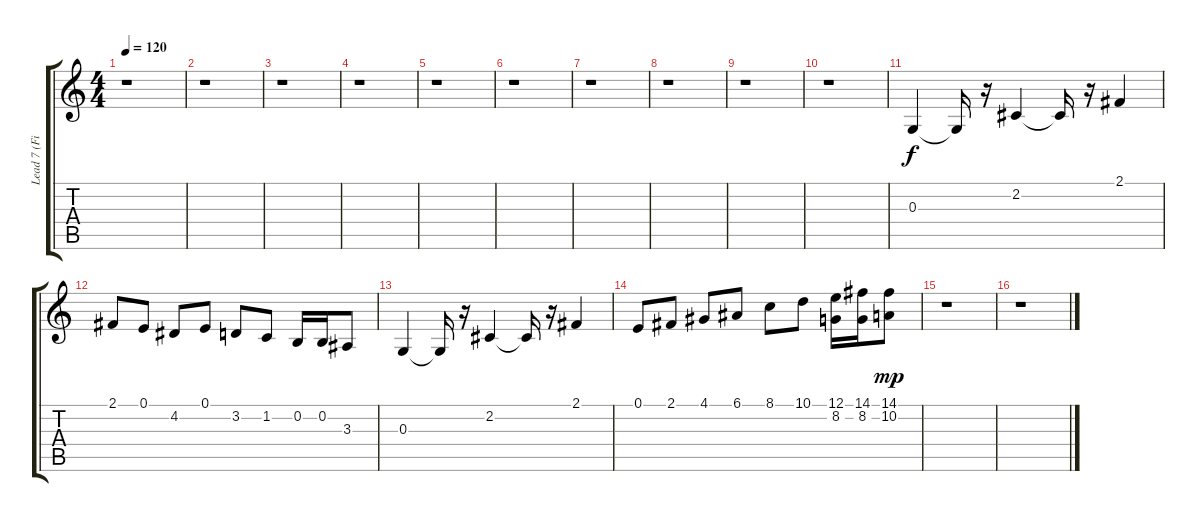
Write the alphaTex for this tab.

\track ("Lead 7 (Fifths)" "Lead 7 (Fi") {instrument lead7fifths}
\staff {score tabs}
\tuning (E4 B3 G3 D3 A2 E2) {hide}
\ts (4 4)
\tempo 120
\clef g2
\ks c
r.1{dy fff} |
r.1 |
r.1 |
r.1 |
r.1 |
r.1 |
r.1 |
r.1 |
r.1 |
r.1 |
0.3.4{dy f volume 16} 0.3{t}.16 r.16 2.2.4 2.2{t}.16 r.16 2.1.4 |
2.1.8 0.1.8 4.2.8 0.1.8 3.2.8 1.2.8 0.2.16 0.2.16 3.3.8 |
0.3.4{volume 16} 0.3{t}.16 r.16 2.2.4 2.2{t}.16 r.16 2.1.4 |
0.1.8 2.1.8 4.1.8 6.1.8 8.1.8 10.1.8 (12.1 8.2).16 (14.1 8.2).16 (14.1 10.2).8{dy mp} |
r.1 |
r.1
